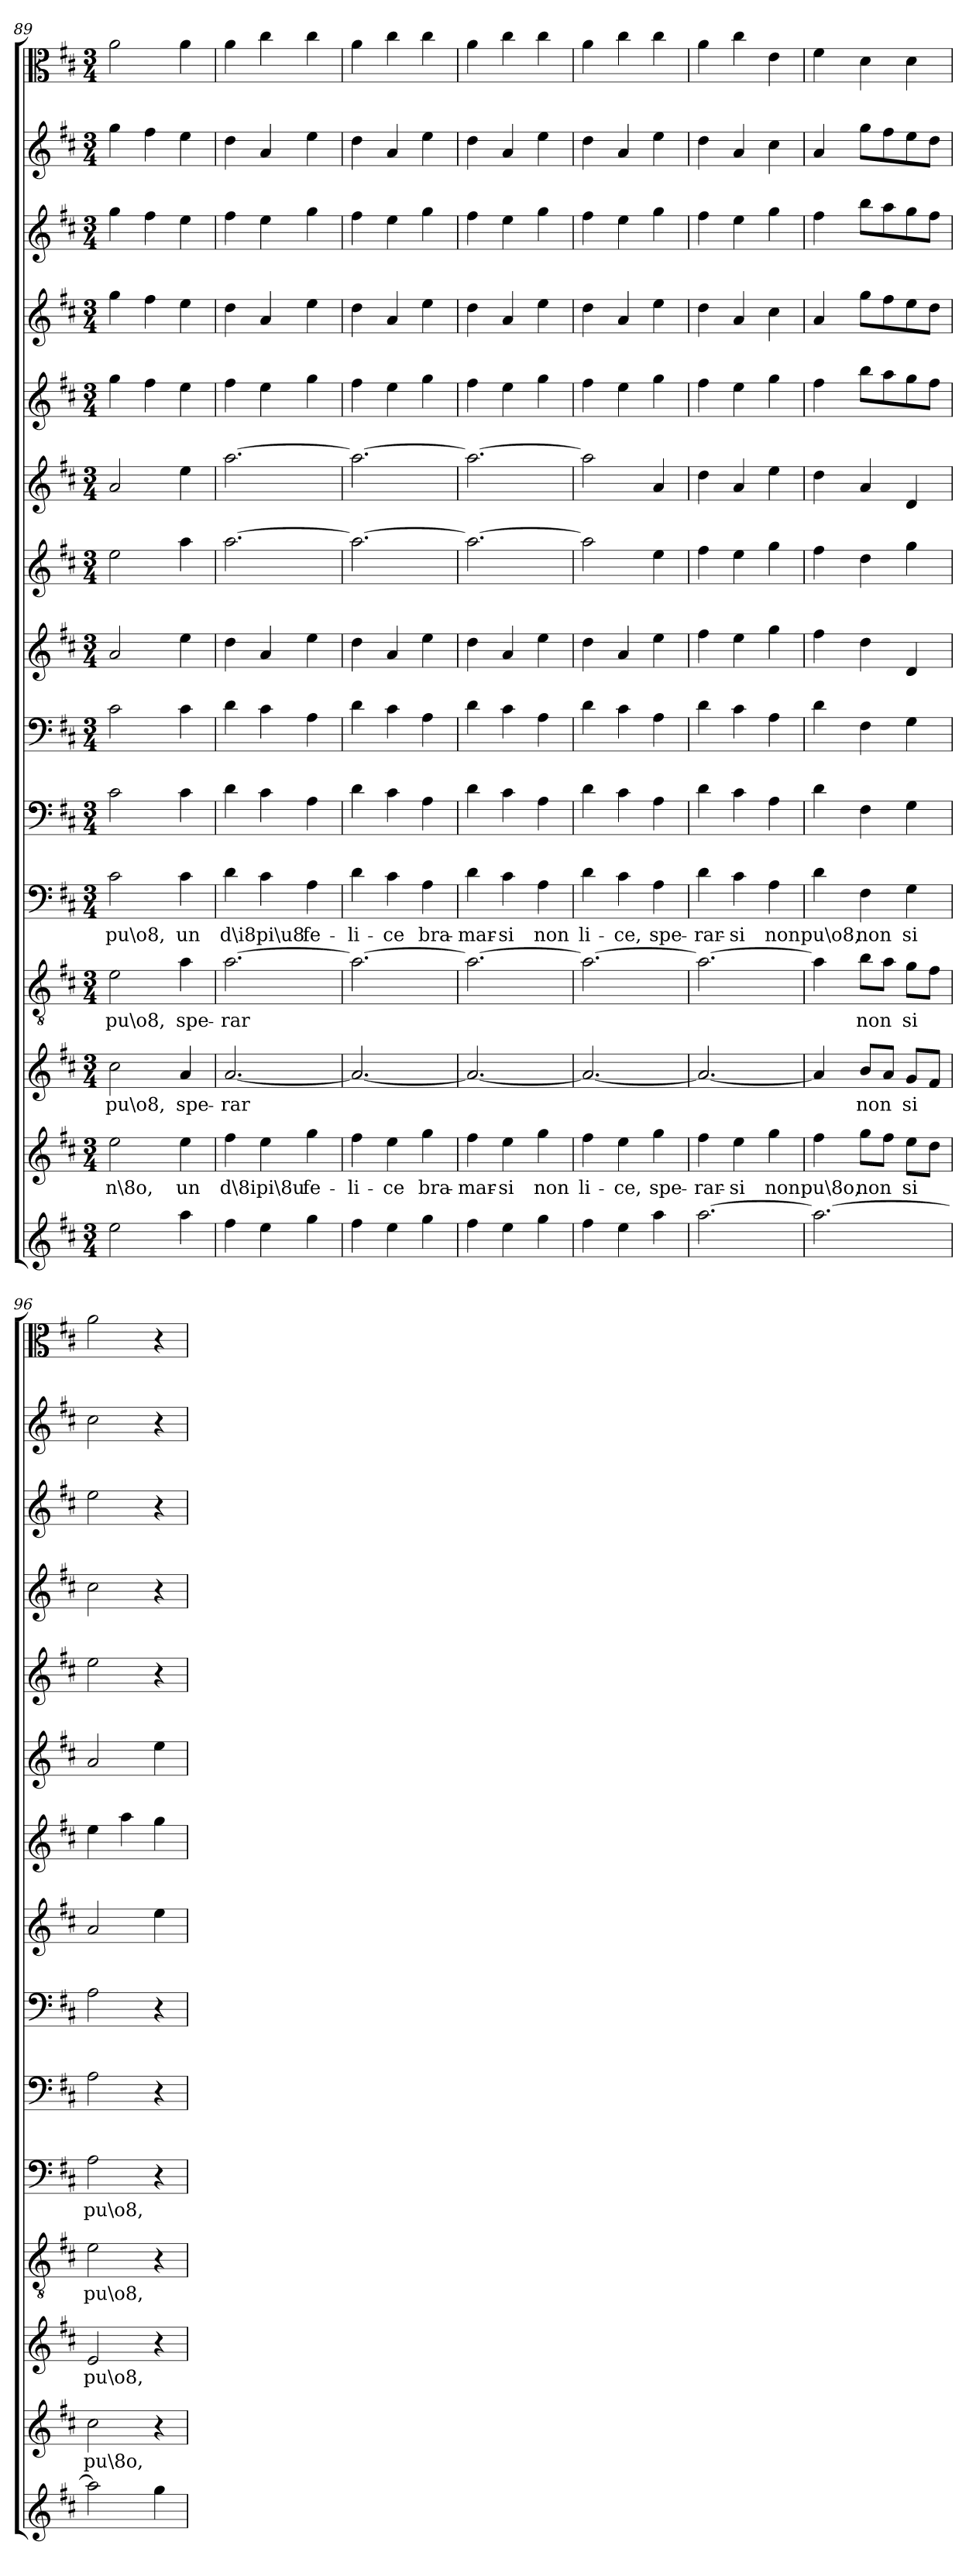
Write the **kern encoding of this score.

**kern	**kern	**text	**kern	**text	**kern	**text	**kern	**text	**kern	**kern	**kern	**kern	**kern	**kern	**kern	**kern	**kern	**kern
*part15	*part14	*part14	*part13	*part13	*part12	*part12	*part11	*part11	*part10	*part9	*part8	*part7	*part6	*part5	*part4	*part3	*part2	*part1
*staff15	*staff14	*staff14	*staff13	*staff13	*staff12	*staff12	*staff11	*staff11	*staff10	*staff9	*staff8	*staff7	*staff6	*staff5	*staff4	*staff3	*staff2	*staff1
*clefG2	*clefG2	*	*clefG2	*	*clefGv2	*	*clefF4	*	*clefF4	*clefF4	*clefG2	*clefG2	*clefG2	*clefG2	*clefG2	*clefG2	*clefG2	*clefC3
*k[f#c#]	*k[f#c#]	*	*k[f#c#]	*	*k[f#c#]	*	*k[f#c#]	*	*k[f#c#]	*k[f#c#]	*k[f#c#]	*k[f#c#]	*k[f#c#]	*k[f#c#]	*k[f#c#]	*k[f#c#]	*k[f#c#]	*k[f#c#]
*D:	*D:	*	*D:	*	*D:	*	*D:	*	*D:	*D:	*D:	*D:	*D:	*D:	*D:	*D:	*D:	*D:
*M3/4	*M3/4	*	*M3/4	*	*M3/4	*	*M3/4	*	*M3/4	*M3/4	*M3/4	*M3/4	*M3/4	*M3/4	*M3/4	*M3/4	*M3/4	*M3/4
=89	=89	=89	=89	=89	=89	=89	=89	=89	=89	=89	=89	=89	=89	=89	=89	=89	=89	=89
2ee\	2ee\	n\8o,	2cc#\	pu\o8,	2e\	pu\o8,	2c#\	pu\o8,	2c#\	2c#\	2a/	2ee\	2a/	4gg\	4gg\	4gg\	4gg\	2a\
.	.	.	.	.	.	.	.	.	.	.	.	.	.	4ff#\	4ff#\	4ff#\	4ff#\	.
4aa\	4ee\	un	4a/	spe-	4a\	spe-	4c#\	un	4c#\	4c#\	4ee\	4aa\	4ee\	4ee\	4ee\	4ee\	4ee\	4a\
=90	=90	=90	=90	=90	=90	=90	=90	=90	=90	=90	=90	=90	=90	=90	=90	=90	=90	=90
4ff#\	4ff#\	d\8i	[2.a/	-rar	[2.a\	-rar	4d\	d\i8	4d\	4d\	4dd\	[2.aa\	[2.aa\	4ff#\	4dd\	4ff#\	4dd\	4a\
4ee\	4ee\	pi\8u	.	.	.	.	4c#\	pi\u8	4c#\	4c#\	4a/	.	.	4ee\	4a/	4ee\	4a/	4cc#\
4gg\	4gg\	fe-	.	.	.	.	4A\	fe-	4A\	4A\	4ee\	.	.	4gg\	4ee\	4gg\	4ee\	4cc#\
=91	=91	=91	=91	=91	=91	=91	=91	=91	=91	=91	=91	=91	=91	=91	=91	=91	=91	=91
4ff#\	4ff#\	-li-	2.a/_	.	2.a\_	.	4d\	-li-	4d\	4d\	4dd\	2.aa\_	2.aa\_	4ff#\	4dd\	4ff#\	4dd\	4a\
4ee\	4ee\	-ce	.	.	.	.	4c#\	-ce	4c#\	4c#\	4a/	.	.	4ee\	4a/	4ee\	4a/	4cc#\
4gg\	4gg\	bra-	.	.	.	.	4A\	bra-	4A\	4A\	4ee\	.	.	4gg\	4ee\	4gg\	4ee\	4cc#\
=92	=92	=92	=92	=92	=92	=92	=92	=92	=92	=92	=92	=92	=92	=92	=92	=92	=92	=92
4ff#\	4ff#\	-mar-	2.a/_	.	2.a\_	.	4d\	-mar-	4d\	4d\	4dd\	2.aa\_	2.aa\_	4ff#\	4dd\	4ff#\	4dd\	4a\
4ee\	4ee\	-si	.	.	.	.	4c#\	-si	4c#\	4c#\	4a/	.	.	4ee\	4a/	4ee\	4a/	4cc#\
4gg\	4gg\	non	.	.	.	.	4A\	non	4A\	4A\	4ee\	.	.	4gg\	4ee\	4gg\	4ee\	4cc#\
=93	=93	=93	=93	=93	=93	=93	=93	=93	=93	=93	=93	=93	=93	=93	=93	=93	=93	=93
4ff#\	4ff#\	li-	2.a/_	.	2.a\_	.	4d\	li-	4d\	4d\	4dd\	2aa\]	2aa\]	4ff#\	4dd\	4ff#\	4dd\	4a\
4ee\	4ee\	-ce,	.	.	.	.	4c#\	-ce,	4c#\	4c#\	4a/	.	.	4ee\	4a/	4ee\	4a/	4cc#\
4aa\	4gg\	spe-	.	.	.	.	4A\	spe-	4A\	4A\	4ee\	4ee\	4a/	4gg\	4ee\	4gg\	4ee\	4cc#\
=94	=94	=94	=94	=94	=94	=94	=94	=94	=94	=94	=94	=94	=94	=94	=94	=94	=94	=94
[2.aa\	4ff#\	-rar-	2.a/_	.	2.a\_	.	4d\	-rar-	4d\	4d\	4ff#\	4ff#\	4dd\	4ff#\	4dd\	4ff#\	4dd\	4a\
.	4ee\	-si	.	.	.	.	4c#\	-si	4c#\	4c#\	4ee\	4ee\	4a/	4ee\	4a/	4ee\	4a/	4cc#\
.	4gg\	non	.	.	.	.	4A\	non	4A\	4A\	4gg\	4gg\	4ee\	4gg\	4cc#\	4gg\	4cc#\	4e\
=95	=95	=95	=95	=95	=95	=95	=95	=95	=95	=95	=95	=95	=95	=95	=95	=95	=95	=95
2.aa\_	4ff#\	pu\8o,	4a/]	.	4a\]	.	4d\	pu\o8,	4d\	4d\	4ff#\	4ff#\	4dd\	4ff#\	4a/	4ff#\	4a/	4f#\
.	8gg\L	non	8b/L	non	8b\L	non	4F#\	non	4F#\	4F#\	4dd\	4dd\	4a/	8bb\L	8gg\L	8bb\L	8gg\L	4d\
.	8ff#\J	.	8a/J	.	8a\J	.	.	.	.	.	.	.	.	8aa\	8ff#\	8aa\	8ff#\	.
.	8ee\L	si	8g/L	si	8g\L	si	4G\	si	4G\	4G\	4d/	4gg\	4d/	8gg\	8ee\	8gg\	8ee\	4d\
.	8dd\J	.	8f#/J	.	8f#\J	.	.	.	.	.	.	.	.	8ff#\J	8dd\J	8ff#\J	8dd\J	.
=96	=96	=96	=96	=96	=96	=96	=96	=96	=96	=96	=96	=96	=96	=96	=96	=96	=96	=96
2aa\]	2cc#\	pu\8o,	2e/	pu\o8,	2e\	pu\o8,	2A\	pu\o8,	2A\	2A\	2a/	4ee\	2a/	2ee\	2cc#\	2ee\	2cc#\	2a\
.	.	.	.	.	.	.	.	.	.	.	.	4aa\	.	.	.	.	.	.
4gg\	4r	.	4r	.	4r	.	4r	.	4r	4r	4ee\	4gg\	4ee\	4r	4r	4r	4r	4r
=	=	=	=	=	=	=	=	=	=	=	=	=	=	=	=	=	=	=
*-	*-	*-	*-	*-	*-	*-	*-	*-	*-	*-	*-	*-	*-	*-	*-	*-	*-	*-
